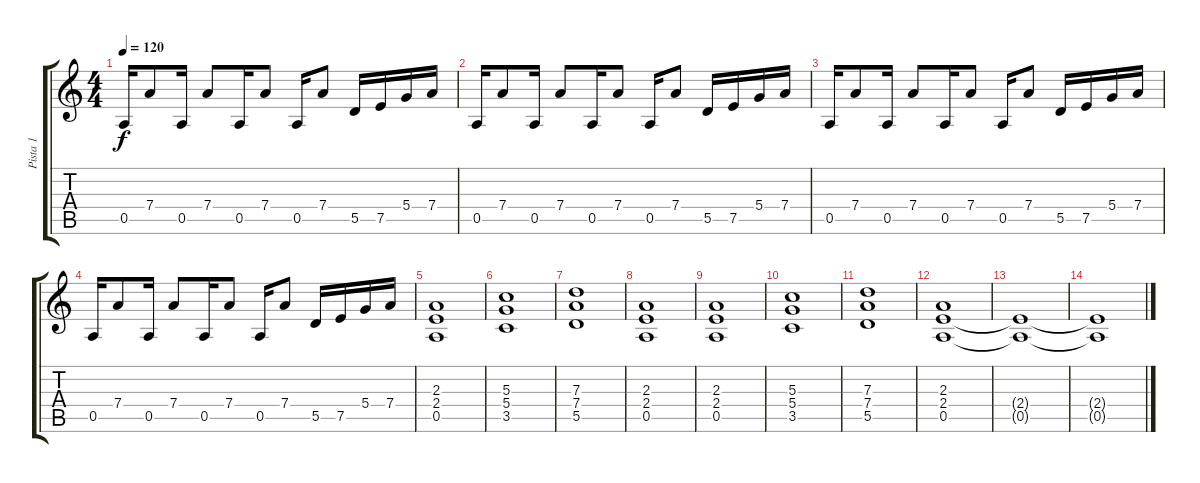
\track ("Pista 1" "Pista 1") {instrument distortionguitar}
\staff {score tabs}
\tuning (E4 B3 G3 D3 A2 E2) {hide}
\ts (4 4)
\tempo 120
\clef g2
\ks c
0.5.16{dy f} 7.4.8 0.5.16 7.4.8 0.5.16 7.4.8 0.5.16 7.4.8 5.5.16 7.5.16 5.4.16 7.4.16 |
0.5.16 7.4.8 0.5.16 7.4.8 0.5.16 7.4.8 0.5.16 7.4.8 5.5.16 7.5.16 5.4.16 7.4.16 |
0.5.16 7.4.8 0.5.16 7.4.8 0.5.16 7.4.8 0.5.16 7.4.8 5.5.16 7.5.16 5.4.16 7.4.16 |
0.5.16 7.4.8 0.5.16 7.4.8 0.5.16 7.4.8 0.5.16 7.4.8 5.5.16 7.5.16 5.4.16 7.4.16 |
(2.3 2.4 0.5).1 |
(5.3 5.4 3.5).1 |
(7.3 7.4 5.5).1 |
(2.3 2.4 0.5).1 |
(2.3 2.4 0.5).1 |
(5.3 5.4 3.5).1 |
(7.3 7.4 5.5).1 |
(2.3 2.4 0.5).1 |
(2.4{t} 0.5{t}).1 |
(2.4{t} 0.5{t}).1{volume 1}
